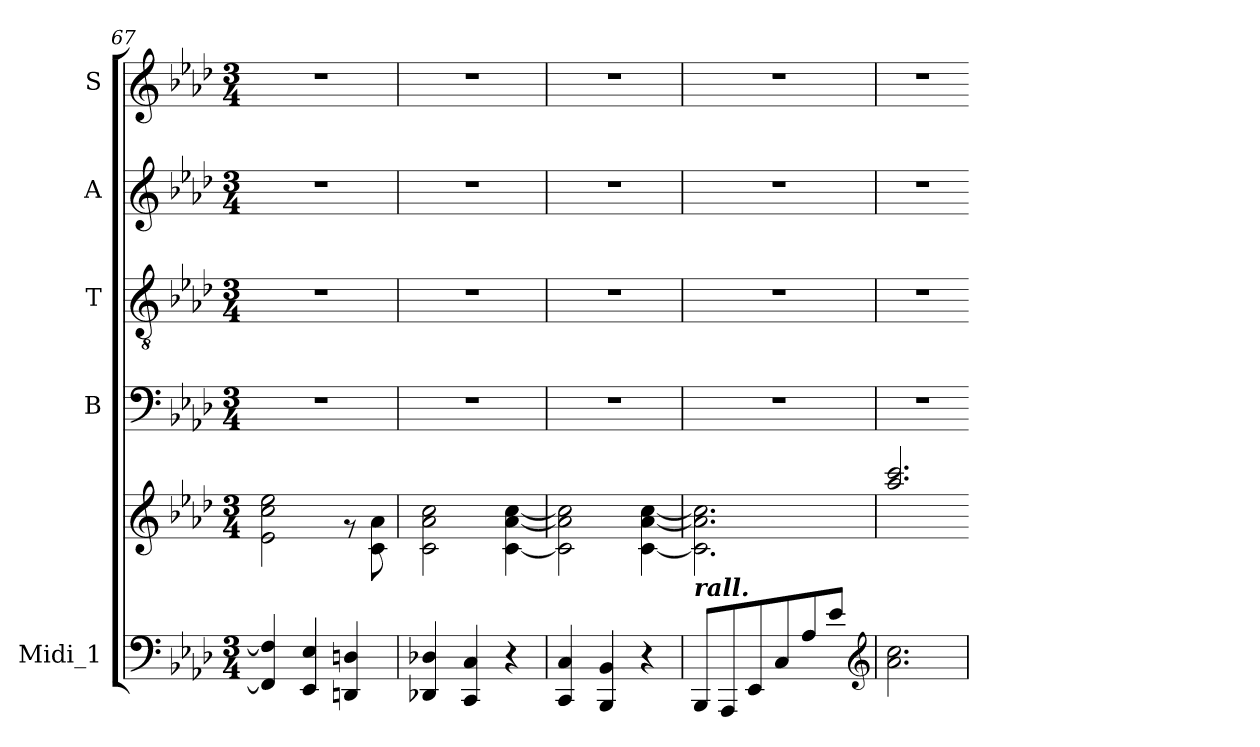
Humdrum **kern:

**kern	**kern	**kern	**kern	**kern	**kern
*part5	*part5	*part4	*part3	*part2	*part1
*staff6	*staff5	*staff4	*staff3	*staff2	*staff1
*I"Midi_1	*	*I"B	*I"T	*I"A	*I"S
*	*	*I'B	*I'T	*I'A	*I'S
*clefF4	*clefG2	*clefF4	*clefGv2	*clefG2	*clefG2
*k[b-e-a-d-]	*k[b-e-a-d-]	*k[b-e-a-d-]	*k[b-e-a-d-]	*k[b-e-a-d-]	*k[b-e-a-d-]
*A-:	*A-:	*A-:	*A-:	*A-:	*A-:
*M3/4	*M3/4	*M3/4	*M3/4	*M3/4	*M3/4
=67	=67	=67	=67	=67	=67
!	!LO:N:vis=1	!LO:N:vis=1	!LO:N:vis=1	!LO:N:vis=1	!LO:N:vis=1
*	*^	*	*	*	*
4FF] 4F]	2.ryy	2e- 2cc 2ee-	2.r	2.r	2.r	2.r
4EE- 4E-	.	.	.	.	.	.
4DDn 4Dn	.	8r	.	.	.	.
.	.	8c 8a-	.	.	.	.
=68	=68	=68	=68	=68	=68	=68
!	!LO:N:vis=1	!	!LO:N:vis=1	!LO:N:vis=1	!LO:N:vis=1	!LO:N:vis=1
4DD-X 4D-X	2.ryy	2c 2a- 2cc	2.r	2.r	2.r	2.r
4CC 4C	.	.	.	.	.	.
4r	.	[4c [4a- [4cc	.	.	.	.
=69	=69	=69	=69	=69	=69	=69
!	!LO:N:vis=1	!	!LO:N:vis=1	!LO:N:vis=1	!LO:N:vis=1	!LO:N:vis=1
4CC 4C	2.ryy	2c] 2a-] 2cc]	2.r	2.r	2.r	2.r
4BBB- 4BB-	.	.	.	.	.	.
4r	.	[4c [4a- [4cc	.	.	.	.
=70	=70	=70	=70	=70	=70	=70
!LO:TX:a:Bi:t=rall.	!	!	!	!	!	!
!	!LO:N:vis=1	!	!LO:N:vis=1	!LO:N:vis=1	!LO:N:vis=1	!LO:N:vis=1
8BBB-L	2.ryy	2.c] 2.a-] 2.cc]	2.r	2.r	2.r	2.r
8AAA-	.	.	.	.	.	.
8EE-	.	.	.	.	.	.
8C	.	.	.	.	.	.
8A-	.	.	.	.	.	.
8e-J	.	.	.	.	.	.
*clefG2	*	*	*	*	*	*
=71	=71	=71	=71	=71	=71	=71
!	!LO:N:vis=1	!	!LO:N:vis=1	!LO:N:vis=1	!LO:N:vis=1	!LO:N:vis=1
2.a- 2.cc	2.ryy	2.aa-/ 2.ccc/	2.r	2.r	2.r	2.r
*	*v	*v	*	*	*	*
=	=	==	==	==	==
*-	*-	*-	*-	*-	*-
